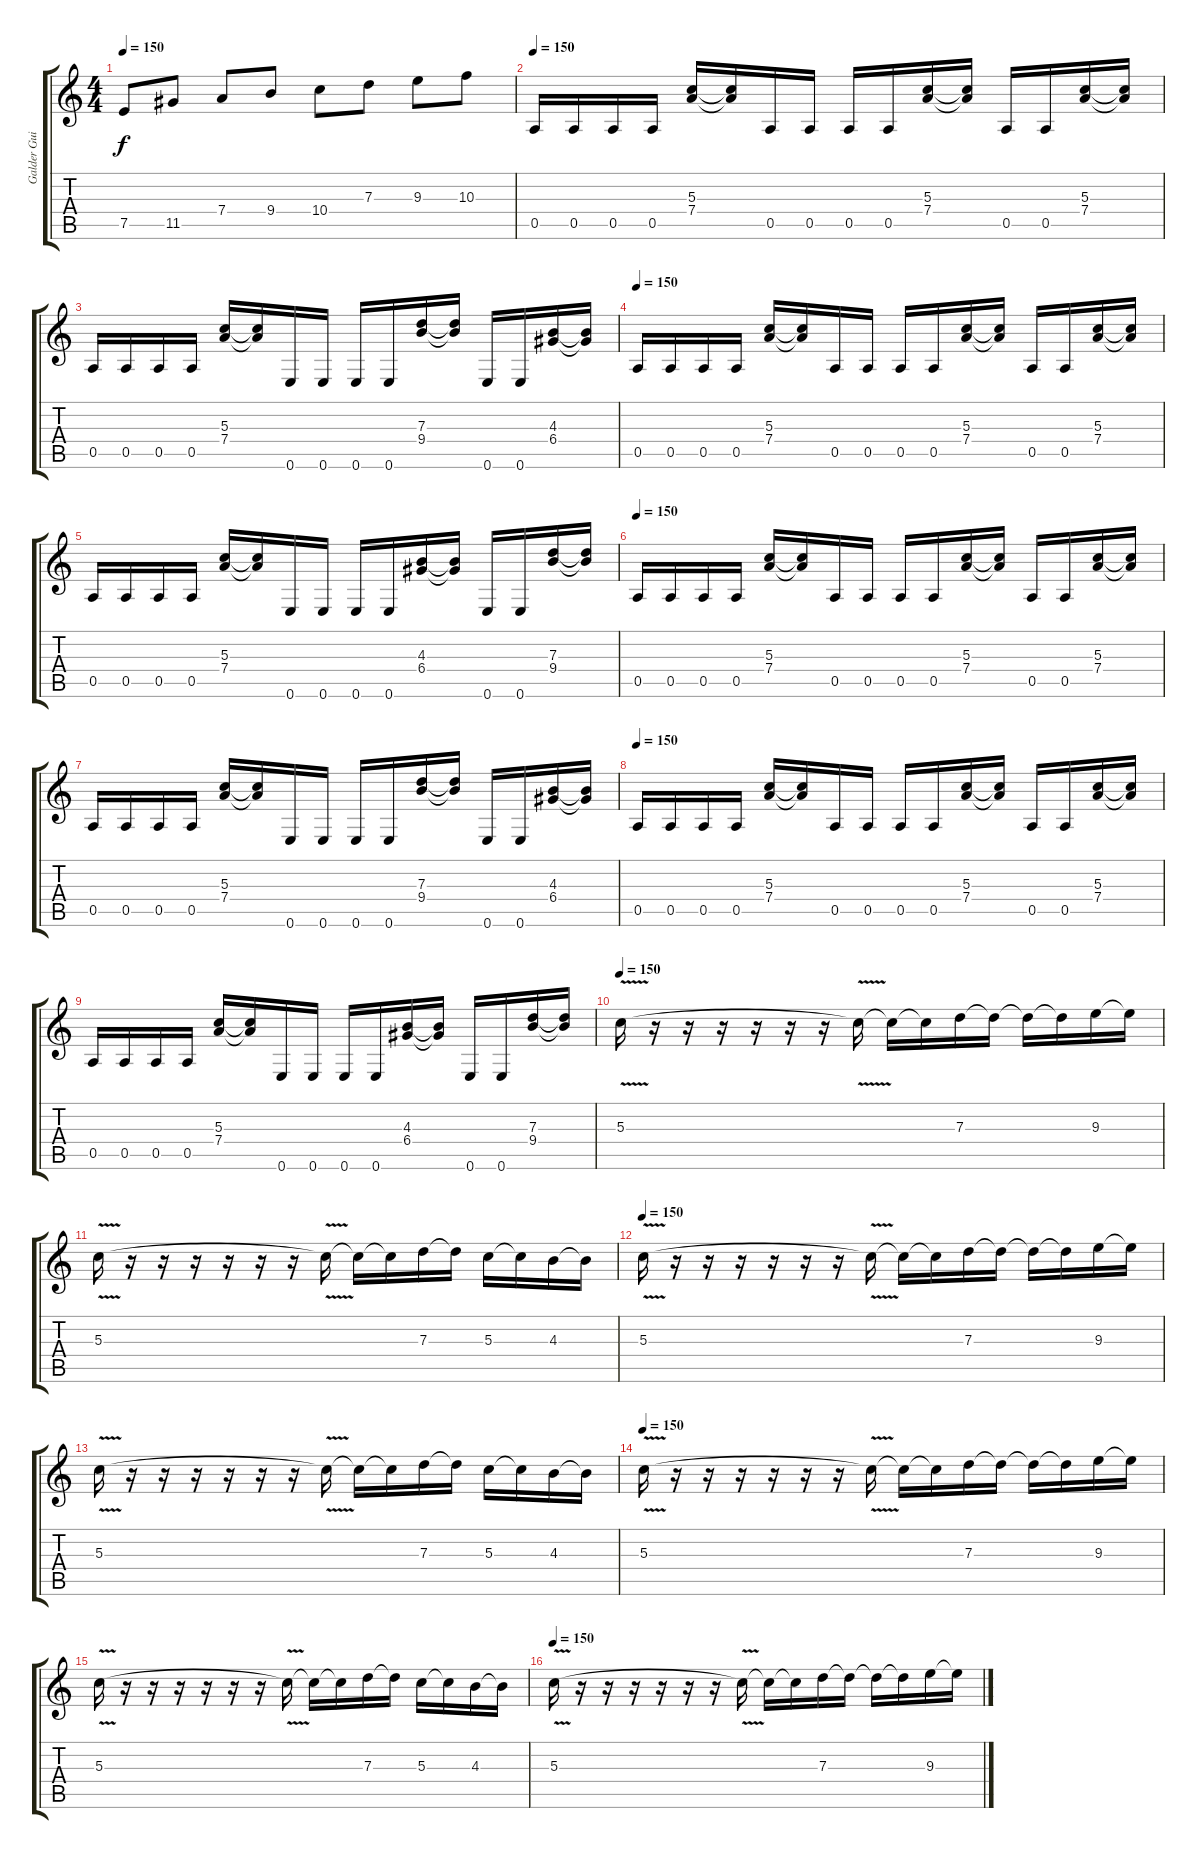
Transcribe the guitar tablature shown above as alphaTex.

\track ("Galder Guitar 1" "Galder Gui") {instrument distortionguitar}
\staff {score tabs}
\tuning (E4 B3 G3 D3 A2 E2) {hide}
\ts (4 4)
\tempo 150
\clef g2
\ks c
7.5.8{dy f} 11.5.8 7.4.8 9.4.8 10.4.8 7.3.8 9.3.8 10.3.8 |
\tempo 150
0.5.16 0.5.16 0.5.16 0.5.16 (5.3 7.4).16 (5.3{t} 7.4{t}).16 0.5.16 0.5.16 0.5.16 0.5.16 (5.3 7.4).16 (5.3{t} 7.4{t}).16 0.5.16 0.5.16 (5.3 7.4).16 (5.3{t} 7.4{t}).16 |
0.5.16 0.5.16 0.5.16 0.5.16 (5.3 7.4).16 (5.3{t} 7.4{t}).16 0.6.16 0.6.16 0.6.16 0.6.16 (7.3 9.4).16 (7.3{t} 9.4{t}).16 0.6.16 0.6.16 (4.3 6.4).16 (4.3{t} 6.4{t}).16 |
\tempo 150
0.5.16 0.5.16 0.5.16 0.5.16 (5.3 7.4).16 (5.3{t} 7.4{t}).16 0.5.16 0.5.16 0.5.16 0.5.16 (5.3 7.4).16 (5.3{t} 7.4{t}).16 0.5.16 0.5.16 (5.3 7.4).16 (5.3{t} 7.4{t}).16 |
0.5.16 0.5.16 0.5.16 0.5.16 (5.3 7.4).16 (5.3{t} 7.4{t}).16 0.6.16 0.6.16 0.6.16 0.6.16 (4.3 6.4).16 (4.3{t} 6.4{t}).16 0.6.16 0.6.16 (7.3 9.4).16 (7.3{t} 9.4{t}).16 |
\tempo 150
0.5.16 0.5.16 0.5.16 0.5.16 (5.3 7.4).16 (5.3{t} 7.4{t}).16 0.5.16 0.5.16 0.5.16 0.5.16 (5.3 7.4).16 (5.3{t} 7.4{t}).16 0.5.16 0.5.16 (5.3 7.4).16 (5.3{t} 7.4{t}).16 |
0.5.16 0.5.16 0.5.16 0.5.16 (5.3 7.4).16 (5.3{t} 7.4{t}).16 0.6.16 0.6.16 0.6.16 0.6.16 (7.3 9.4).16 (7.3{t} 9.4{t}).16 0.6.16 0.6.16 (4.3 6.4).16 (4.3{t} 6.4{t}).16 |
\tempo 150
0.5.16 0.5.16 0.5.16 0.5.16 (5.3 7.4).16 (5.3{t} 7.4{t}).16 0.5.16 0.5.16 0.5.16 0.5.16 (5.3 7.4).16 (5.3{t} 7.4{t}).16 0.5.16 0.5.16 (5.3 7.4).16 (5.3{t} 7.4{t}).16 |
0.5.16 0.5.16 0.5.16 0.5.16 (5.3 7.4).16 (5.3{t} 7.4{t}).16 0.6.16 0.6.16 0.6.16 0.6.16 (4.3 6.4).16 (4.3{t} 6.4{t}).16 0.6.16 0.6.16 (7.3 9.4).16 (7.3{t} 9.4{t}).16 |
\tempo 150
5.3{v}.16 r.16 r.16 r.16 r.16 r.16 r.16 5.3{t}.16 5.3{t}.16 5.3{t}.16 7.3.16 7.3{t}.16 7.3{t}.16 7.3{t}.16 9.3.16 9.3{t}.16 |
5.3{v}.16 r.16 r.16 r.16 r.16 r.16 r.16 5.3{t}.16 5.3{t}.16 5.3{t}.16 7.3.16 7.3{t}.16 5.3.16 5.3{t}.16 4.3.16 4.3{t}.16 |
\tempo 150
5.3{v}.16 r.16 r.16 r.16 r.16 r.16 r.16 5.3{t}.16 5.3{t}.16 5.3{t}.16 7.3.16 7.3{t}.16 7.3{t}.16 7.3{t}.16 9.3.16 9.3{t}.16 |
5.3{v}.16 r.16 r.16 r.16 r.16 r.16 r.16 5.3{t}.16 5.3{t}.16 5.3{t}.16 7.3.16 7.3{t}.16 5.3.16 5.3{t}.16 4.3.16 4.3{t}.16 |
\tempo 150
5.3{v}.16 r.16 r.16 r.16 r.16 r.16 r.16 5.3{t}.16 5.3{t}.16 5.3{t}.16 7.3.16 7.3{t}.16 7.3{t}.16 7.3{t}.16 9.3.16 9.3{t}.16 |
5.3{v}.16 r.16 r.16 r.16 r.16 r.16 r.16 5.3{t}.16 5.3{t}.16 5.3{t}.16 7.3.16 7.3{t}.16 5.3.16 5.3{t}.16 4.3.16 4.3{t}.16 |
\tempo 150
5.3{v}.16 r.16 r.16 r.16 r.16 r.16 r.16 5.3{t}.16 5.3{t}.16 5.3{t}.16 7.3.16 7.3{t}.16 7.3{t}.16 7.3{t}.16 9.3.16 9.3{t}.16
